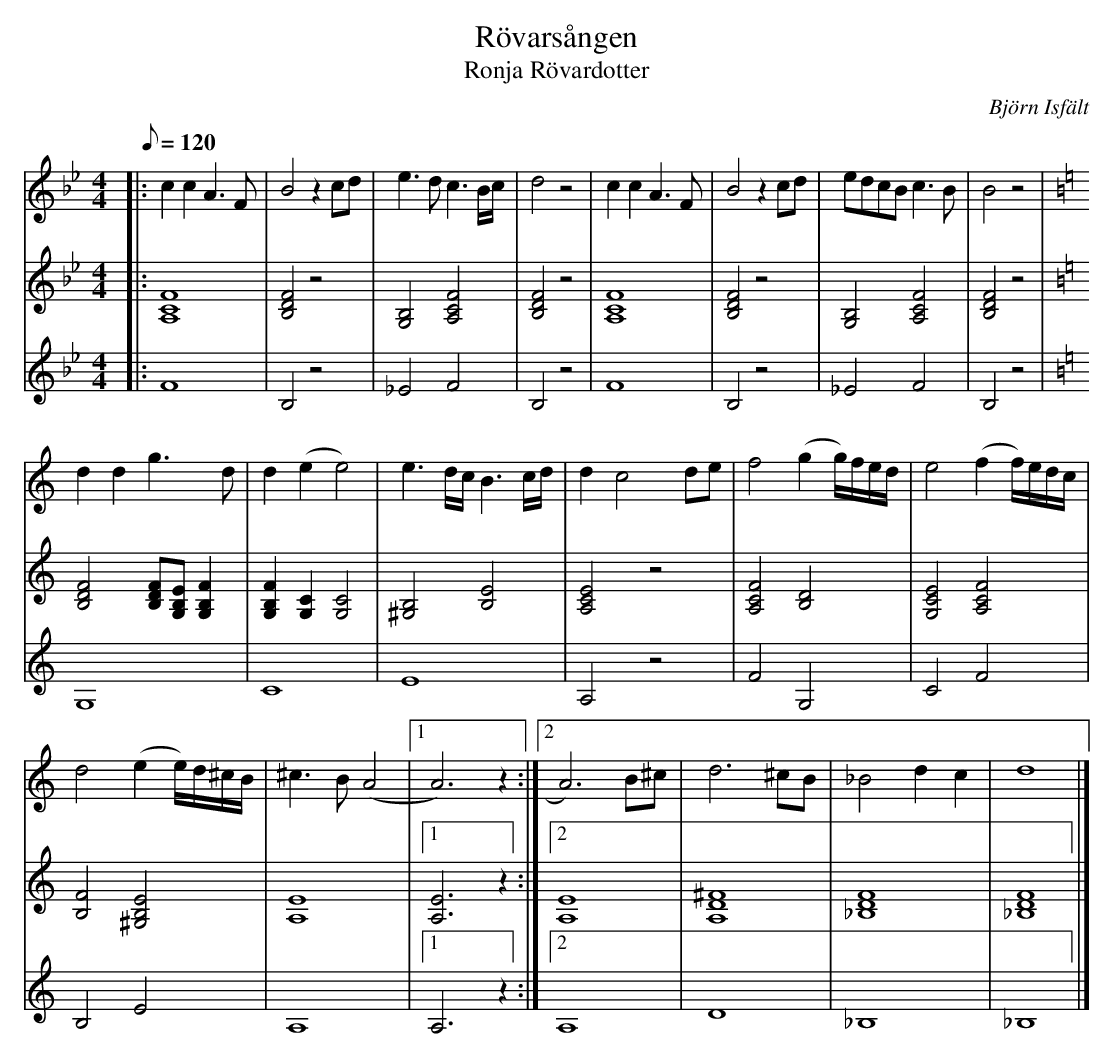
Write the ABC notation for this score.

X:1
T: Rövarsången
T: Ronja Rövardotter
O: Björn Isfält
M: 4/4
L: 1/8
K: Bb
Q: 120
V: 1
|: c2c2A2>F2 | B4z2cd | e2>d2 c3B/c/ | d4z4 | c2c2A3F | B4z2cd | edcBc2>B2 | B4z4 |
K: C
d2d2g2>d2 | d2(e2e4) | e3d/c/B3c/d/ | d2c4de | f4(g2g/)f/e/d/ | e4(f2f/)e/d/c/ |
d4(e2e/)d/^c/B/ | ^c3B(A4 |1 A6)z2 :|2 A6)B^c | d6^cB | _B4d2c2 | d8 |]
V: 2
|: [C8F8A,8] | [D4F4B,4] z4 | [G,4B,4][F4A,4C4] | [D4F4B,4]z4 | [C8F8A,8] | [D4F4B,4] z4 | [G,4B,4][C4F4A,4] | [D4F4B,4]z4 |
K: C
[D4F4B,4][DFB,][EG,B,][F2G,2B,2] | [F2G,2B,2][C2G,2][C4G,4] | [^G,4B,4][E4B,4] | [C4E4A,4]z4 | [C4F4A,4][D4B,4] | [C4E4G,4][C4F4A,4] |
[F4B,4][E4^G,4B,4] | [A,8E8] |1 [A,6E6]z2 :|2 [A,8E8] | [D8^F8A,8] | [D8F8_B,8] | [D8F8_B,8] |]
V: 3
|: F8 | B,4z4 | _E4F4 | B,4z4 | F8 | B,4z4 | _E4F4 | B,4z4 |
K: C
G,8 | C8 | E8 | A,4z4 | F4G,4 | C4F4 |
B,4E4 | A,8 |1 A,6z2 :|2 A,8 | D8 | _B,8 | _B,8 |]
